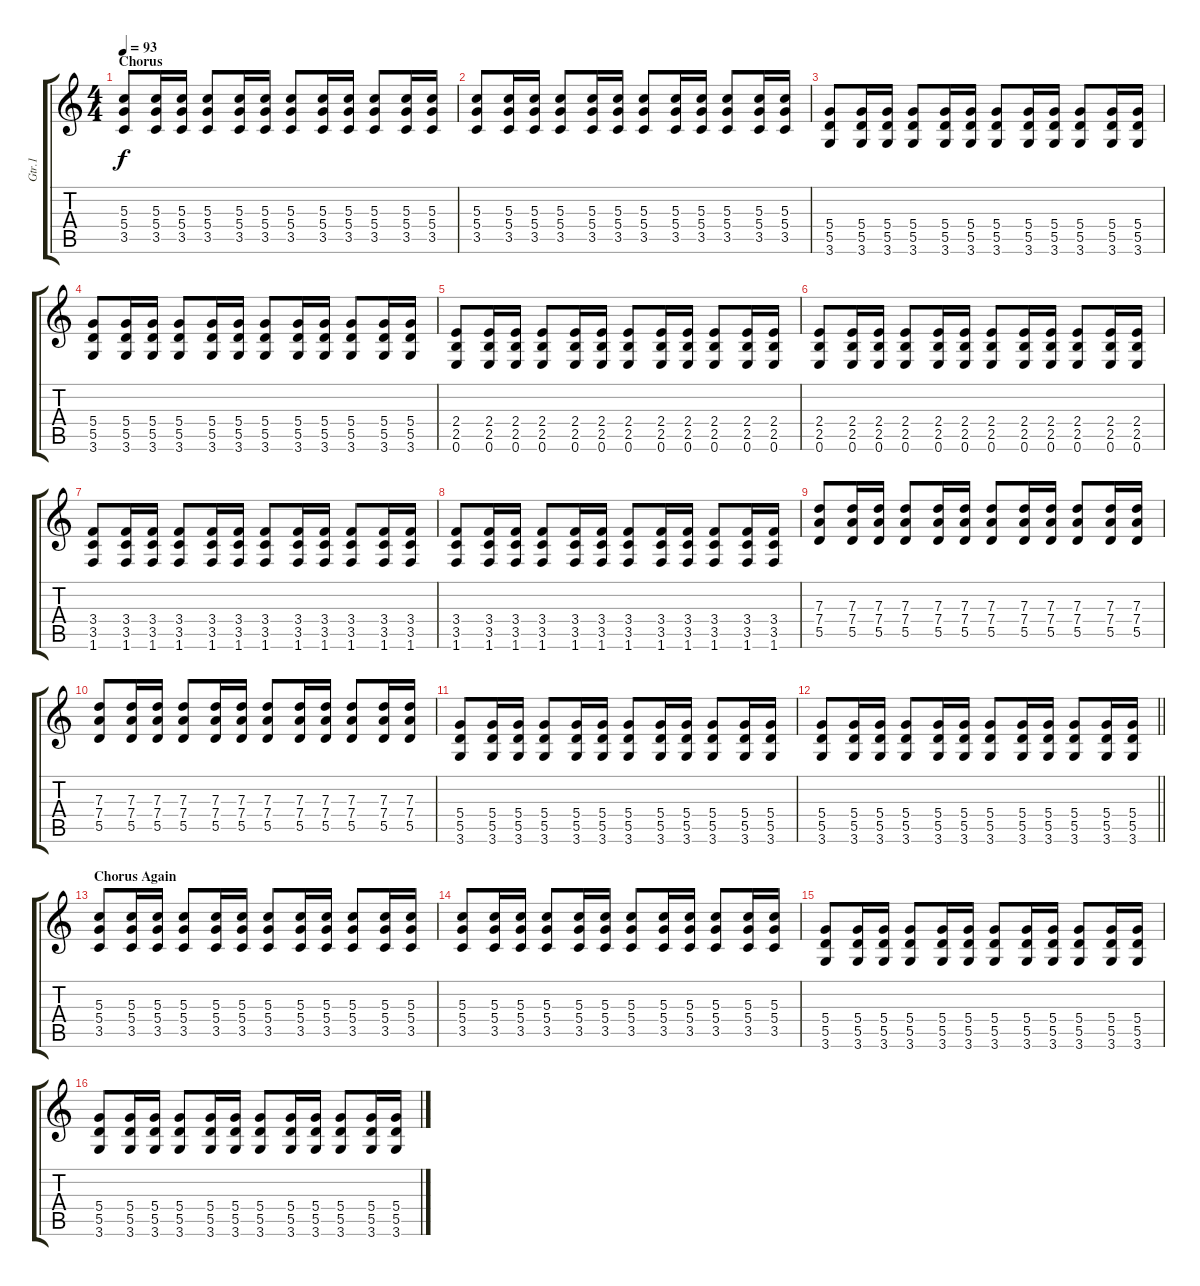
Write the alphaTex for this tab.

\track ("Gtr.1" "Gtr.1") {instrument distortionguitar}
\staff {score tabs}
\tuning (E4 B3 G3 D3 A2 E2) {hide}
\ts (4 4)
\section ("" "Chorus")
\tempo 93
\clef g2
\ks c
(5.3 5.4 3.5).8{dy f volume 16 instrument distortionguitar} (5.3 5.4 3.5).16 (5.3 5.4 3.5).16 (5.3 5.4 3.5).8 (5.3 5.4 3.5).16 (5.3 5.4 3.5).16 (5.3 5.4 3.5).8 (5.3 5.4 3.5).16 (5.3 5.4 3.5).16 (5.3 5.4 3.5).8 (5.3 5.4 3.5).16 (5.3 5.4 3.5).16 |
(5.3 5.4 3.5).8 (5.3 5.4 3.5).16 (5.3 5.4 3.5).16 (5.3 5.4 3.5).8 (5.3 5.4 3.5).16 (5.3 5.4 3.5).16 (5.3 5.4 3.5).8 (5.3 5.4 3.5).16 (5.3 5.4 3.5).16 (5.3 5.4 3.5).8 (5.3 5.4 3.5).16 (5.3 5.4 3.5).16 |
(5.4 5.5 3.6).8 (5.4 5.5 3.6).16 (5.4 5.5 3.6).16 (5.4 5.5 3.6).8 (5.4 5.5 3.6).16 (5.4 5.5 3.6).16 (5.4 5.5 3.6).8 (5.4 5.5 3.6).16 (5.4 5.5 3.6).16 (5.4 5.5 3.6).8 (5.4 5.5 3.6).16 (5.4 5.5 3.6).16 |
(5.4 5.5 3.6).8 (5.4 5.5 3.6).16 (5.4 5.5 3.6).16 (5.4 5.5 3.6).8 (5.4 5.5 3.6).16 (5.4 5.5 3.6).16 (5.4 5.5 3.6).8 (5.4 5.5 3.6).16 (5.4 5.5 3.6).16 (5.4 5.5 3.6).8 (5.4 5.5 3.6).16 (5.4 5.5 3.6).16 |
(2.4 2.5 0.6).8 (2.4 2.5 0.6).16 (2.4 2.5 0.6).16 (2.4 2.5 0.6).8 (2.4 2.5 0.6).16 (2.4 2.5 0.6).16 (2.4 2.5 0.6).8 (2.4 2.5 0.6).16 (2.4 2.5 0.6).16 (2.4 2.5 0.6).8 (2.4 2.5 0.6).16 (2.4 2.5 0.6).16 |
(2.4 2.5 0.6).8 (2.4 2.5 0.6).16 (2.4 2.5 0.6).16 (2.4 2.5 0.6).8 (2.4 2.5 0.6).16 (2.4 2.5 0.6).16 (2.4 2.5 0.6).8 (2.4 2.5 0.6).16 (2.4 2.5 0.6).16 (2.4 2.5 0.6).8 (2.4 2.5 0.6).16 (2.4 2.5 0.6).16 |
(3.4 3.5 1.6).8 (3.4 3.5 1.6).16 (3.4 3.5 1.6).16 (3.4 3.5 1.6).8 (3.4 3.5 1.6).16 (3.4 3.5 1.6).16 (3.4 3.5 1.6).8 (3.4 3.5 1.6).16 (3.4 3.5 1.6).16 (3.4 3.5 1.6).8 (3.4 3.5 1.6).16 (3.4 3.5 1.6).16 |
(3.4 3.5 1.6).8 (3.4 3.5 1.6).16 (3.4 3.5 1.6).16 (3.4 3.5 1.6).8 (3.4 3.5 1.6).16 (3.4 3.5 1.6).16 (3.4 3.5 1.6).8 (3.4 3.5 1.6).16 (3.4 3.5 1.6).16 (3.4 3.5 1.6).8 (3.4 3.5 1.6).16 (3.4 3.5 1.6).16 |
(7.3 7.4 5.5).8 (7.3 7.4 5.5).16 (7.3 7.4 5.5).16 (7.3 7.4 5.5).8 (7.3 7.4 5.5).16 (7.3 7.4 5.5).16 (7.3 7.4 5.5).8 (7.3 7.4 5.5).16 (7.3 7.4 5.5).16 (7.3 7.4 5.5).8 (7.3 7.4 5.5).16 (7.3 7.4 5.5).16 |
(7.3 7.4 5.5).8 (7.3 7.4 5.5).16 (7.3 7.4 5.5).16 (7.3 7.4 5.5).8 (7.3 7.4 5.5).16 (7.3 7.4 5.5).16 (7.3 7.4 5.5).8 (7.3 7.4 5.5).16 (7.3 7.4 5.5).16 (7.3 7.4 5.5).8 (7.3 7.4 5.5).16 (7.3 7.4 5.5).16 |
(5.4 5.5 3.6).8 (5.4 5.5 3.6).16 (5.4 5.5 3.6).16 (5.4 5.5 3.6).8 (5.4 5.5 3.6).16 (5.4 5.5 3.6).16 (5.4 5.5 3.6).8 (5.4 5.5 3.6).16 (5.4 5.5 3.6).16 (5.4 5.5 3.6).8 (5.4 5.5 3.6).16 (5.4 5.5 3.6).16 |
\barLineRight lightlight
(5.4 5.5 3.6).8 (5.4 5.5 3.6).16 (5.4 5.5 3.6).16 (5.4 5.5 3.6).8 (5.4 5.5 3.6).16 (5.4 5.5 3.6).16 (5.4 5.5 3.6).8 (5.4 5.5 3.6).16 (5.4 5.5 3.6).16 (5.4 5.5 3.6).8 (5.4 5.5 3.6).16 (5.4 5.5 3.6).16 |
\section ("" "Chorus Again")
(5.3 5.4 3.5).8 (5.3 5.4 3.5).16 (5.3 5.4 3.5).16 (5.3 5.4 3.5).8 (5.3 5.4 3.5).16 (5.3 5.4 3.5).16 (5.3 5.4 3.5).8 (5.3 5.4 3.5).16 (5.3 5.4 3.5).16 (5.3 5.4 3.5).8 (5.3 5.4 3.5).16 (5.3 5.4 3.5).16 |
(5.3 5.4 3.5).8 (5.3 5.4 3.5).16 (5.3 5.4 3.5).16 (5.3 5.4 3.5).8 (5.3 5.4 3.5).16 (5.3 5.4 3.5).16 (5.3 5.4 3.5).8 (5.3 5.4 3.5).16 (5.3 5.4 3.5).16 (5.3 5.4 3.5).8 (5.3 5.4 3.5).16 (5.3 5.4 3.5).16 |
(5.4 5.5 3.6).8 (5.4 5.5 3.6).16 (5.4 5.5 3.6).16 (5.4 5.5 3.6).8 (5.4 5.5 3.6).16 (5.4 5.5 3.6).16 (5.4 5.5 3.6).8 (5.4 5.5 3.6).16 (5.4 5.5 3.6).16 (5.4 5.5 3.6).8 (5.4 5.5 3.6).16 (5.4 5.5 3.6).16 |
(5.4 5.5 3.6).8 (5.4 5.5 3.6).16 (5.4 5.5 3.6).16 (5.4 5.5 3.6).8 (5.4 5.5 3.6).16 (5.4 5.5 3.6).16 (5.4 5.5 3.6).8 (5.4 5.5 3.6).16 (5.4 5.5 3.6).16 (5.4 5.5 3.6).8 (5.4 5.5 3.6).16 (5.4 5.5 3.6).16
